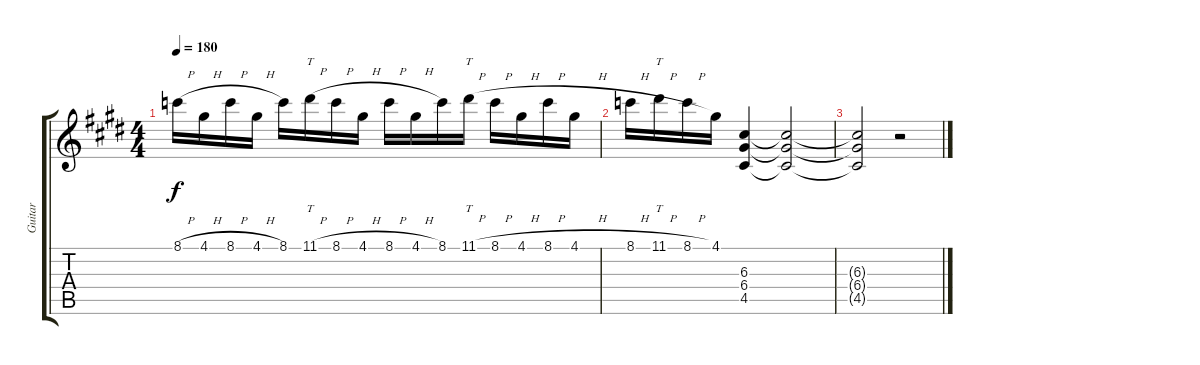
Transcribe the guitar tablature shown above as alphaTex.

\track ("Guitar" "Guitar") {instrument distortionguitar}
\staff {score tabs}
\tuning (E4 B3 G3 D3 A2 E2) {hide}
\ts (4 4)
\tempo 180
\clef g2
\ks c#minor
8.1{h}.16{dy f} 4.1{h}.16 8.1{h}.16 4.1{h}.16 8.1.16 11.1{h}.16{tt} 8.1{h}.16 4.1{h}.16 8.1{h}.16 4.1{h}.16 8.1.16 11.1{h}.16{tt} 8.1{h}.16 4.1{h}.16 8.1{h}.16 4.1{h}.16 |
8.1{h}.16 11.1{h}.16{tt} 8.1{h}.16 4.1.16 (6.3 6.4 4.5).4 (6.3{t} 6.4{t} 4.5{t}).2 |
(6.3{t} 6.4{t} 4.5{t}).2 r.2
